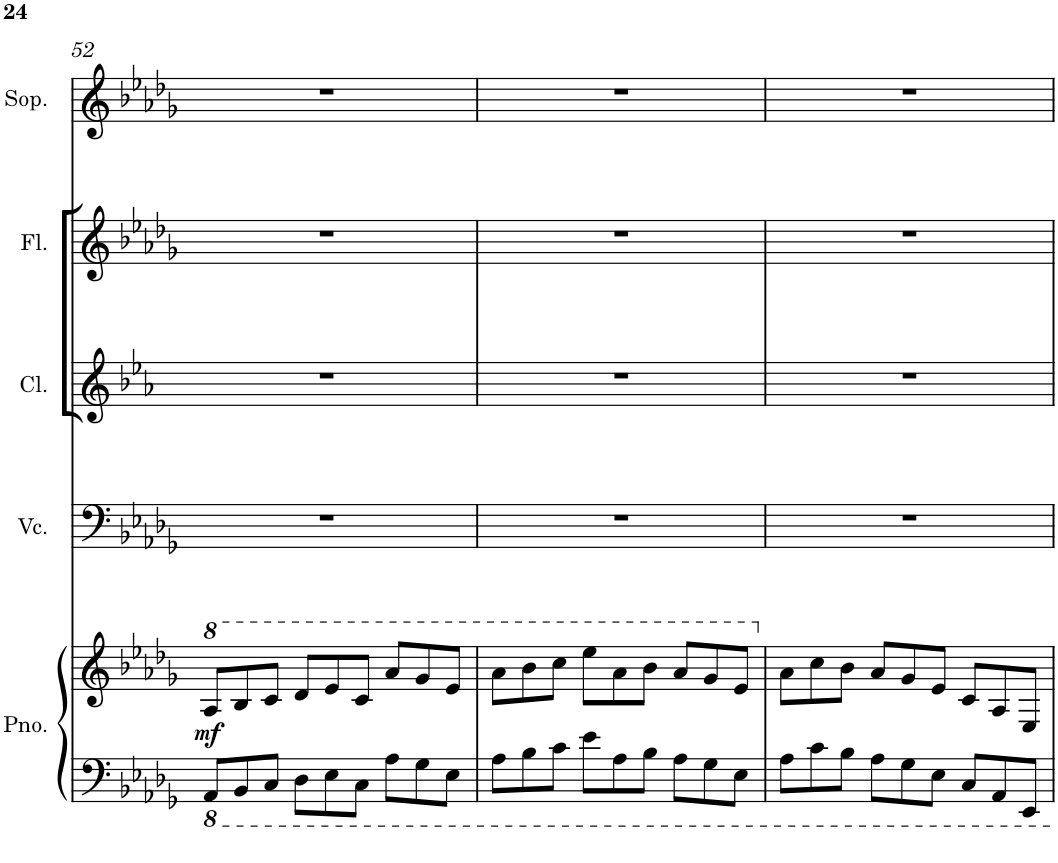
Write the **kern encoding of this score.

**kern	**kern	**dynam	**kern	**kern	**kern	**kern
*part5	*part5	*part5	*part4	*part3	*part2	*part1
*staff6	*staff5	*staff5/6	*staff4	*staff3	*staff2	*staff1
*I"Grand Piano	*	*	*I"Violoncello	*I"Clarinet	*I"Flute	*I"Soprano
*I'Pno.	*	*	*I'Vc.	*I'Cl.	*I'Fl.	*I'Sop.
!!LO:PB:g=z
*clefF4	*clefG2	*	*clefF4	*clefG2	*clefG2	*clefG2
*	*	*	*	*Trd1c2	*	*
*k[b-e-a-d-g-]	*k[b-e-a-d-g-]	*	*k[b-e-a-d-g-]	*k[b-e-a-]	*k[b-e-a-d-g-]	*k[b-e-a-d-g-]
*D-:	*D-:	*	*D-:	*E-:	*D-:	*D-:
*M9/8	*M9/8	*	*M9/8	*M9/8	*M9/8	*M9/8
*	*8va	*	*	*	*	*
=52	=52	=52	=52	=52	=52	=52
!	!	!LO:DY:b	!	!	!	!
8AAA-/L	8a-/L	mf	8%9r	8%9r	8%9r	8%9r
8BBB-/	8b-/	.	.	.	.	.
8CC/J	8cc/J	.	.	.	.	.
8DD-\L	8dd-/L	.	.	.	.	.
8EE-\	8ee-/	.	.	.	.	.
8CC\J	8cc/J	.	.	.	.	.
8AA-\L	8aa-/L	.	.	.	.	.
8GG-\	8gg-/	.	.	.	.	.
8EE-\J	8ee-/J	.	.	.	.	.
=53	=53	=53	=53	=53	=53	=53
8AA-\L	8aa-\L	.	8%9r	8%9r	8%9r	8%9r
8BB-\	8bb-\	.	.	.	.	.
8C\J	8ccc\J	.	.	.	.	.
8E-\L	8eee-\L	.	.	.	.	.
8AA-\	8aa-\	.	.	.	.	.
8BB-\J	8bb-\J	.	.	.	.	.
8AA-\L	8aa-/L	.	.	.	.	.
8GG-\	8gg-/	.	.	.	.	.
8EE-\J	8ee-/J	.	.	.	.	.
=54	=54	=54	=54	=54	=54	=54
*	*X8va	*	*	*	*	*
8AA-\L	8a-\L	.	8%9r	8%9r	8%9r	8%9r
8C\	8cc\	.	.	.	.	.
8BB-\J	8b-\J	.	.	.	.	.
8AA-\L	8a-/L	.	.	.	.	.
8GG-\	8g-/	.	.	.	.	.
8EE-\J	8e-/J	.	.	.	.	.
8CC/L	8c/L	.	.	.	.	.
8AAA-/	8A-/	.	.	.	.	.
8EEE-/J	8E-/J	.	.	.	.	.
=	=	=	=	=	=	=
*-	*-	*-	*-	*-	*-	*-
